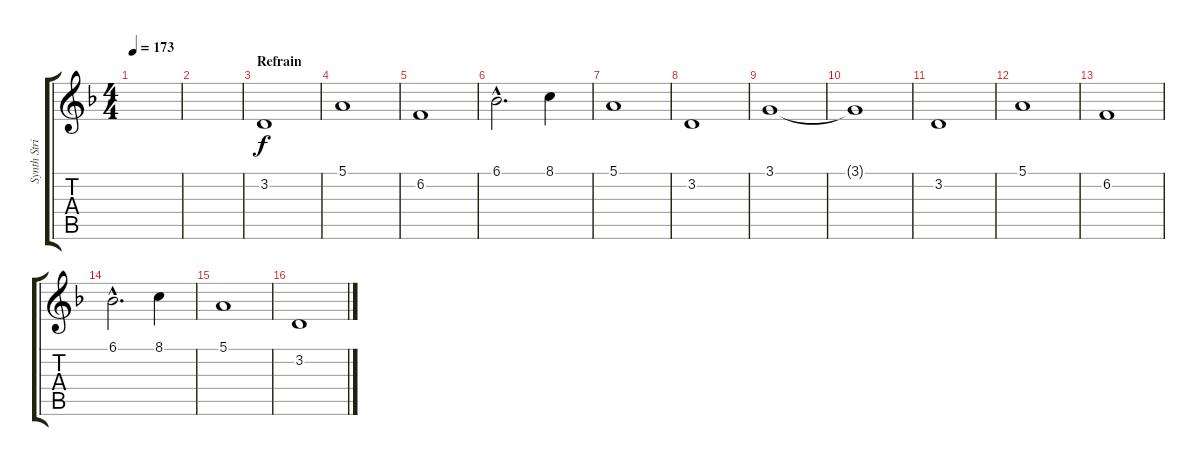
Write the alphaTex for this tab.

\track ("Synth Strings" "Synth Stri") {instrument stringensemble1}
\staff {score tabs}
\tuning (E4 B3 G3 D3 A2 E2) {hide}
\ts (4 4)
\tempo 173
\clef g2
\ks dminor
|
|
\section ("" "Refrain")
3.2.1{volume 11} |
5.1.1 |
6.2.1 |
6.1{hac}.2{d} 8.1.4 |
5.1.1 |
3.2.1 |
3.1.1 |
3.1{t}.1 |
3.2.1 |
5.1.1 |
6.2.1 |
6.1{hac}.2{d} 8.1.4 |
5.1.1 |
3.2.1
